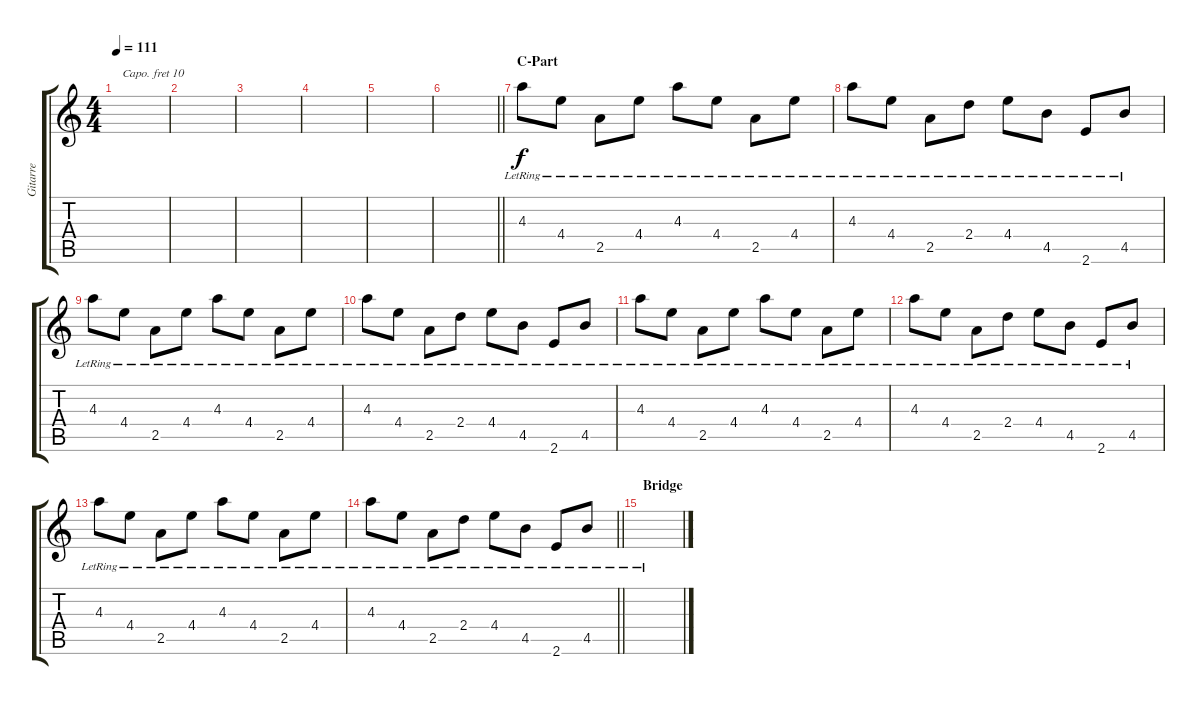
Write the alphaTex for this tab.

\track ("Gitarre" "Gitarre") {instrument acousticguitarsteel}
\staff {score tabs}
\capo 10
\tuning (E4 B3 G3 D3 A2 E2) {hide}
\ts (4 4)
\tempo 111
\clef g2
\ks c
|
|
|
|
|
\barLineRight lightlight
|
\section ("" "C-Part")
4.3{lr}.8 4.4{lr}.8 2.5{lr}.8 4.4{lr}.8 4.3{lr}.8 4.4{lr}.8 2.5{lr}.8 4.4{lr}.8 |
4.3{lr}.8 4.4{lr}.8 2.5{lr}.8 2.4{lr}.8 4.4{lr}.8 4.5{lr}.8 2.6{lr}.8 4.5{lr}.8 |
4.3{lr}.8 4.4{lr}.8 2.5{lr}.8 4.4{lr}.8 4.3{lr}.8 4.4{lr}.8 2.5{lr}.8 4.4{lr}.8 |
4.3{lr}.8 4.4{lr}.8 2.5{lr}.8 2.4{lr}.8 4.4{lr}.8 4.5{lr}.8 2.6{lr}.8 4.5{lr}.8 |
4.3{lr}.8 4.4{lr}.8 2.5{lr}.8 4.4{lr}.8 4.3{lr}.8 4.4{lr}.8 2.5{lr}.8 4.4{lr}.8 |
4.3{lr}.8 4.4{lr}.8 2.5{lr}.8 2.4{lr}.8 4.4{lr}.8 4.5{lr}.8 2.6{lr}.8 4.5{lr}.8 |
4.3{lr}.8 4.4{lr}.8 2.5{lr}.8 4.4{lr}.8 4.3{lr}.8 4.4{lr}.8 2.5{lr}.8 4.4{lr}.8 |
\barLineRight lightlight
4.3{lr}.8 4.4{lr}.8 2.5{lr}.8 2.4{lr}.8 4.4{lr}.8 4.5{lr}.8 2.6{lr}.8 4.5{lr}.8 |
\section ("" "Bridge")
